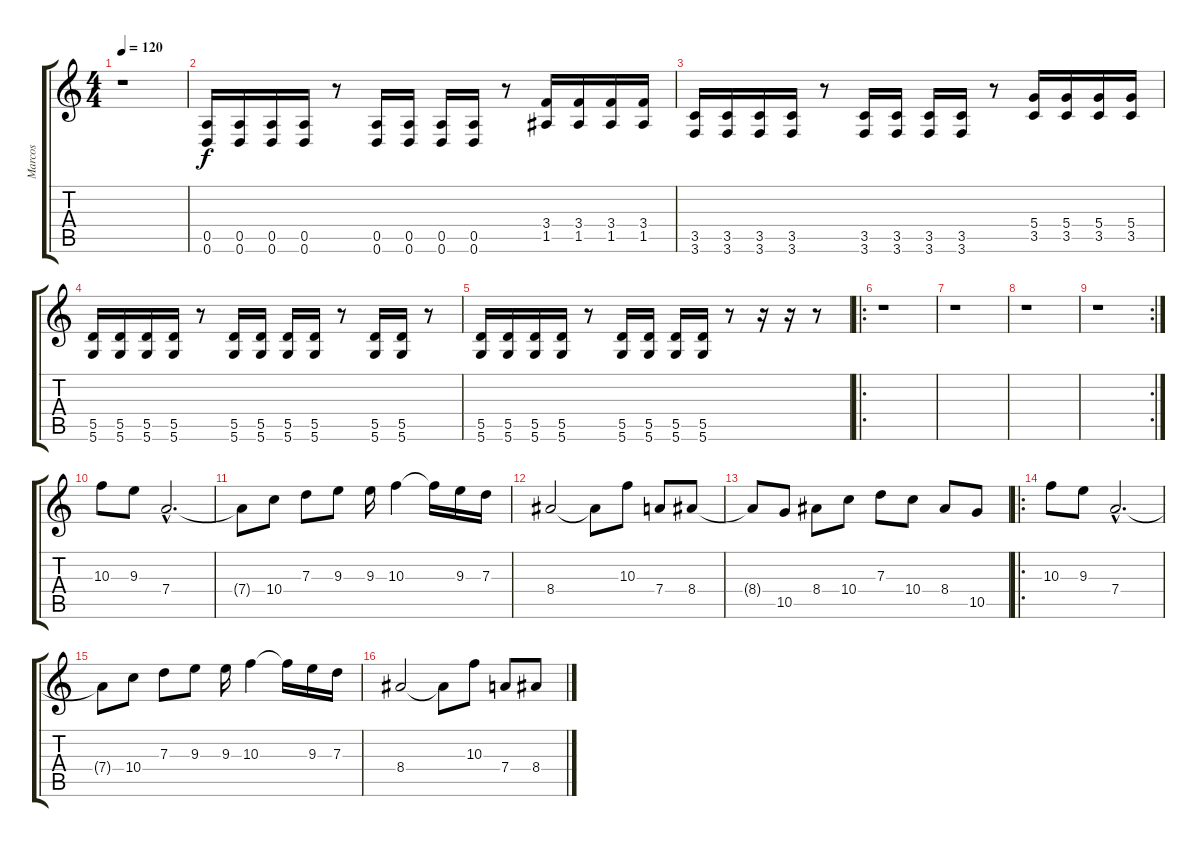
\track ("Marcos" "Marcos") {instrument electricguitarclean}
\staff {score tabs}
\tuning (E4 B3 G3 D3 A2 D2) {hide}
\ts (4 4)
\tempo 120
\clef g2
\ks c
r.1{dy f instrument electricguitarclean} |
(0.5 0.6).16 (0.5 0.6).16 (0.5 0.6).16 (0.5 0.6).16 r.8 (0.5 0.6).16 (0.5 0.6).16 (0.5 0.6).16 (0.5 0.6).16 r.8 (3.4 1.5).16 (3.4 1.5).16 (3.4 1.5).16 (3.4 1.5).16 |
(3.5 3.6).16 (3.5 3.6).16 (3.5 3.6).16 (3.5 3.6).16 r.8 (3.5 3.6).16 (3.5 3.6).16 (3.5 3.6).16 (3.5 3.6).16 r.8 (5.4 3.5).16 (5.4 3.5).16 (5.4 3.5).16 (5.4 3.5).16 |
(5.5 5.6).16 (5.5 5.6).16 (5.5 5.6).16 (5.5 5.6).16 r.8 (5.5 5.6).16 (5.5 5.6).16 (5.5 5.6).16 (5.5 5.6).16 r.8 (5.5 5.6).16 (5.5 5.6).16 r.8 |
(5.5 5.6).16 (5.5 5.6).16 (5.5 5.6).16 (5.5 5.6).16 r.8 (5.5 5.6).16 (5.5 5.6).16 (5.5 5.6).16 (5.5 5.6).16 r.8 r.16 r.16 r.8 |
\ro
r.1 |
r.1 |
r.1 |
\rc 2
r.1 |
10.3.8 9.3.8 7.4{hac}.2{d} |
7.4{t}.8 10.4.8 7.3.8 9.3.8 9.3.16 10.3.4 10.3{t}.16 9.3.16 7.3.16 |
8.4.2 8.4{t}.8 10.3.8 7.4.8 8.4.8 |
8.4{t}.8 10.5.8 8.4.8 10.4.8 7.3.8 10.4.8 8.4.8 10.5.8 |
\ro
10.3.8 9.3.8 7.4{hac}.2{d} |
7.4{t}.8 10.4.8 7.3.8 9.3.8 9.3.16 10.3.4 10.3{t}.16 9.3.16 7.3.16 |
8.4.2 8.4{t}.8 10.3.8 7.4.8 8.4.8
